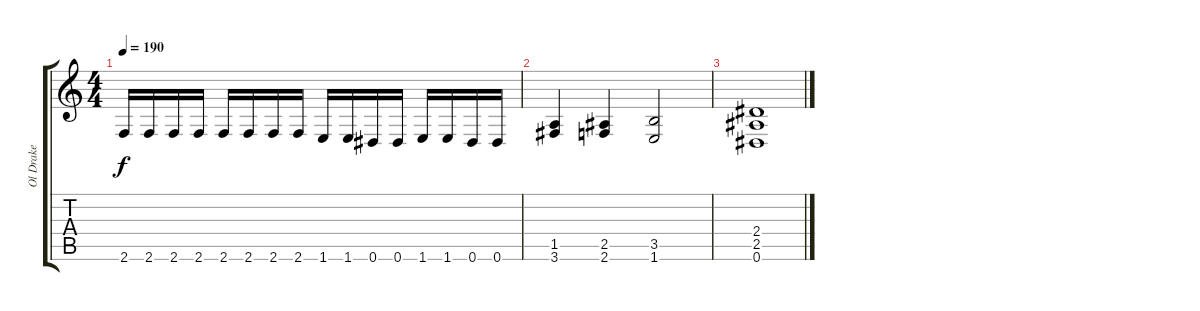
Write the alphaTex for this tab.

\track ("Ol Drake" "Ol Drake") {instrument distortionguitar}
\staff {score tabs}
\tuning (Eb4 Bb3 Gb3 Db3 Ab2 Eb2) {hide}
\ts (4 4)
\tempo 190
\clef g2
\ks c
2.6.16{dy f} 2.6.16 2.6.16 2.6.16 2.6.16 2.6.16 2.6.16 2.6.16 1.6.16 1.6.16 0.6.16 0.6.16 1.6.16 1.6.16 0.6.16 0.6.16 |
(1.5 3.6).4 (2.5 2.6).4 (3.5 1.6).2 |
(2.4 2.5 0.6).1
